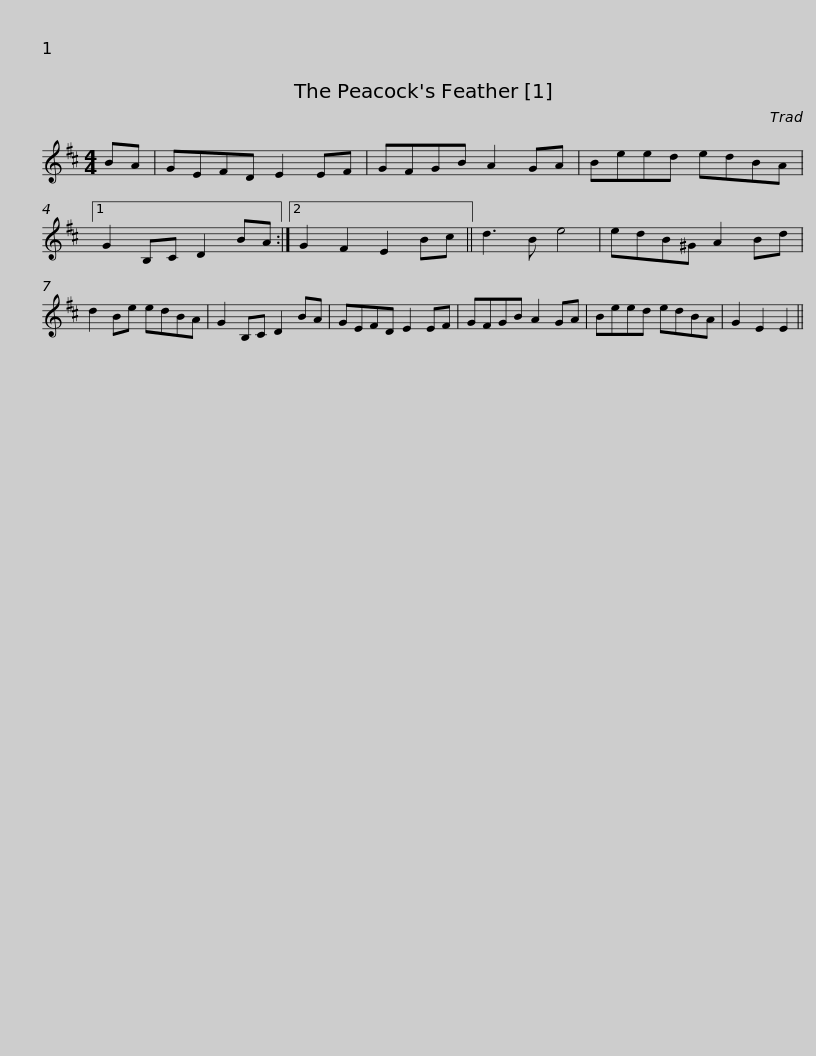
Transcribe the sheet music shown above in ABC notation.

X:1
L:1/8
M:4/4
I:linebreak $
K:D
V:1 treble
V:1
 BA | GEFD E2 EF | GFGB A2 GA | Beed edBA |1 G2 B,C D2 BA :|2 %5
 G2 F2 E2 Bc || d3 B e4 |$ edB^G A2 Bd | d2 Be edBA | G2 B,C D2 BA | %10
 GEFD E2 EF | GFGB A2 GA | Beed edBA |$ G2 E2 E2 || %14
